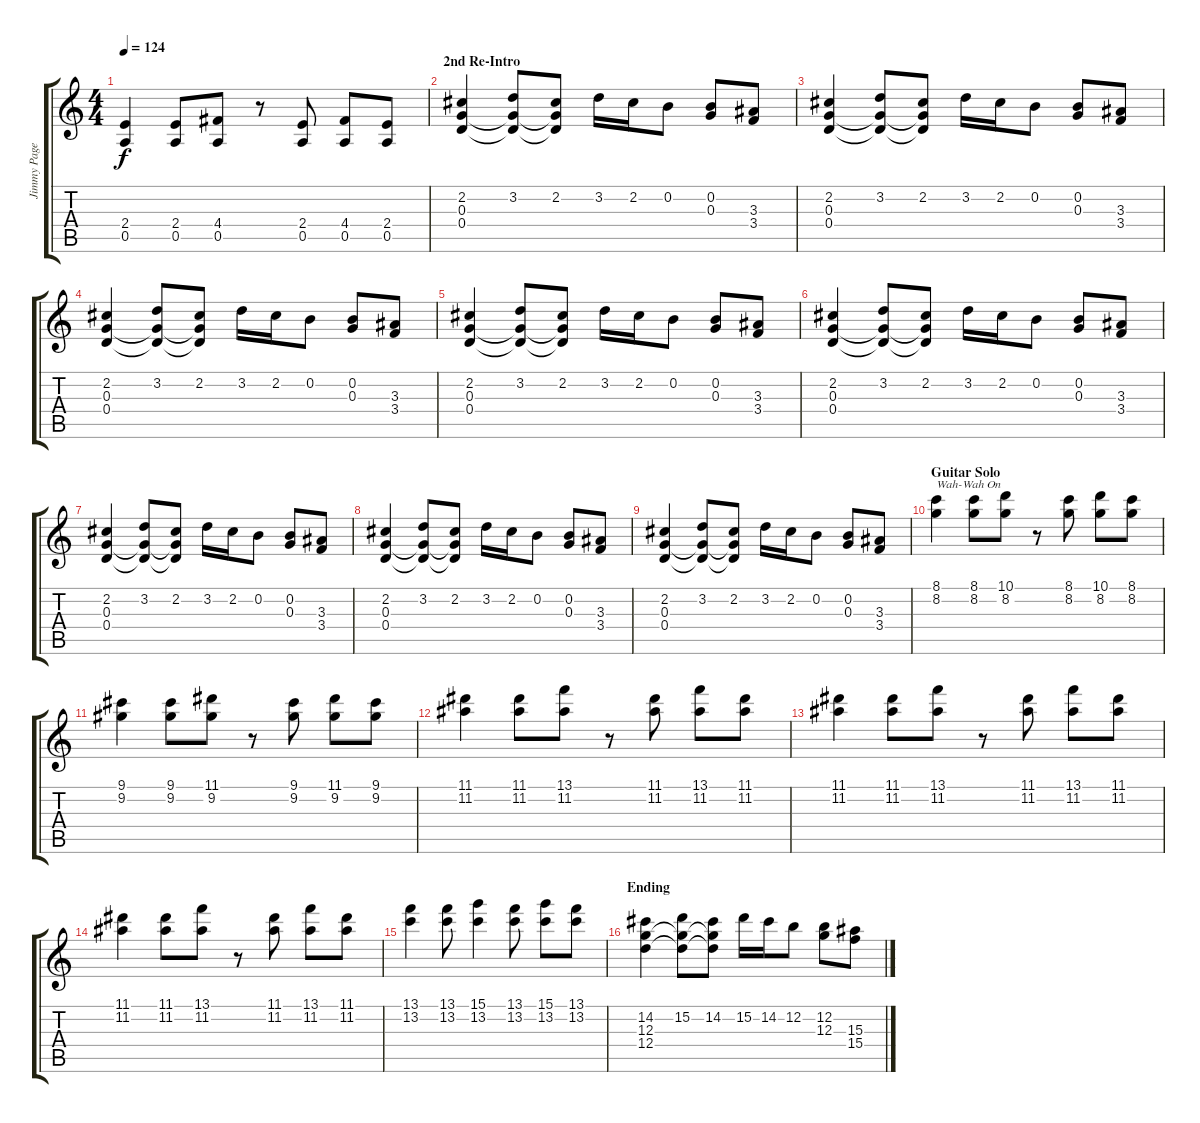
\track ("Jimmy Page" "Jimmy Page") {instrument distortionguitar}
\staff {score tabs}
\tuning (E4 B3 G3 D3 A2 E2) {hide}
\ts (4 4)
\tempo 124
\clef g2
\ks c
(2.4 0.5).4{dy f} (2.4 0.5).8 (4.4 0.5).8 r.8 (2.4 0.5).8 (4.4 0.5).8 (2.4 0.5).8 |
\section ("" "2nd Re-Intro")
(2.2 0.3 0.4).4 (3.2 0.3{t} 0.4{t}).8 (2.2 0.3{t} 0.4{t}).8 3.2.16 2.2.16 0.2.8 (0.2 0.3).8 (3.3 3.4).8 |
(2.2 0.3 0.4).4 (3.2 0.3{t} 0.4{t}).8 (2.2 0.3{t} 0.4{t}).8 3.2.16 2.2.16 0.2.8 (0.2 0.3).8 (3.3 3.4).8 |
(2.2 0.3 0.4).4 (3.2 0.3{t} 0.4{t}).8 (2.2 0.3{t} 0.4{t}).8 3.2.16 2.2.16 0.2.8 (0.2 0.3).8 (3.3 3.4).8 |
(2.2 0.3 0.4).4 (3.2 0.3{t} 0.4{t}).8 (2.2 0.3{t} 0.4{t}).8 3.2.16 2.2.16 0.2.8 (0.2 0.3).8 (3.3 3.4).8 |
(2.2 0.3 0.4).4 (3.2 0.3{t} 0.4{t}).8 (2.2 0.3{t} 0.4{t}).8 3.2.16 2.2.16 0.2.8 (0.2 0.3).8 (3.3 3.4).8 |
(2.2 0.3 0.4).4 (3.2 0.3{t} 0.4{t}).8 (2.2 0.3{t} 0.4{t}).8 3.2.16 2.2.16 0.2.8 (0.2 0.3).8 (3.3 3.4).8 |
(2.2 0.3 0.4).4 (3.2 0.3{t} 0.4{t}).8 (2.2 0.3{t} 0.4{t}).8 3.2.16 2.2.16 0.2.8 (0.2 0.3).8 (3.3 3.4).8 |
(2.2 0.3 0.4).4 (3.2 0.3{t} 0.4{t}).8 (2.2 0.3{t} 0.4{t}).8 3.2.16 2.2.16 0.2.8 (0.2 0.3).8 (3.3 3.4).8 |
\section ("" "Guitar Solo")
(8.1 8.2).4{txt "Wah-Wah On"} (8.1 8.2).8 (10.1 8.2).8 r.8 (8.1 8.2).8 (10.1 8.2).8 (8.1 8.2).8 |
(9.1 9.2).4 (9.1 9.2).8 (11.1 9.2).8 r.8 (9.1 9.2).8 (11.1 9.2).8 (9.1 9.2).8 |
(11.1 11.2).4 (11.1 11.2).8 (13.1 11.2).8 r.8 (11.1 11.2).8 (13.1 11.2).8 (11.1 11.2).8 |
(11.1 11.2).4 (11.1 11.2).8 (13.1 11.2).8 r.8 (11.1 11.2).8 (13.1 11.2).8 (11.1 11.2).8 |
(11.1 11.2).4 (11.1 11.2).8 (13.1 11.2).8 r.8 (11.1 11.2).8 (13.1 11.2).8 (11.1 11.2).8 |
(13.1 13.2).4 (13.1 13.2).8 (15.1 13.2).4 (13.1 13.2).8 (15.1 13.2).8 (13.1 13.2).8 |
\section ("" "Ending")
(14.2 12.3 12.4).4 (15.2 12.3{t} 12.4{t}).8 (14.2 12.3{t} 12.4{t}).8 15.2.16 14.2.16 12.2.8 (12.2 12.3).8 (15.3 15.4).8
